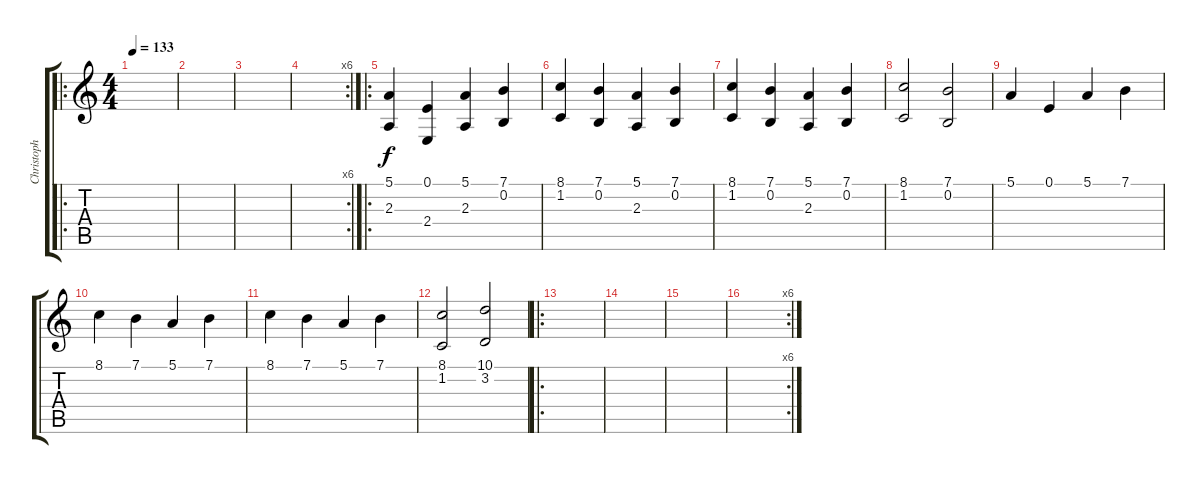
\track ("Christoph" "Christoph") {instrument synthstrings1}
\staff {score tabs}
\tuning (E4 B3 G3 D3 A2 E2) {hide}
\ro
\ts (4 4)
\tempo 133
\clef g2
\ks c
|
|
|
\rc 6
|
\ro
(5.1 2.3).4 (0.1 2.4).4 (5.1 2.3).4 (7.1 0.2).4 |
(8.1 1.2).4 (7.1 0.2).4 (5.1 2.3).4 (7.1 0.2).4 |
(8.1 1.2).4 (7.1 0.2).4 (5.1 2.3).4 (7.1 0.2).4 |
(8.1 1.2).2 (7.1 0.2).2 |
5.1.4 0.1.4 5.1.4 7.1.4 |
8.1.4 7.1.4 5.1.4 7.1.4 |
8.1.4 7.1.4 5.1.4 7.1.4 |
(8.1 1.2).2 (10.1 3.2).2 |
\ro
|
|
|
\rc 6
